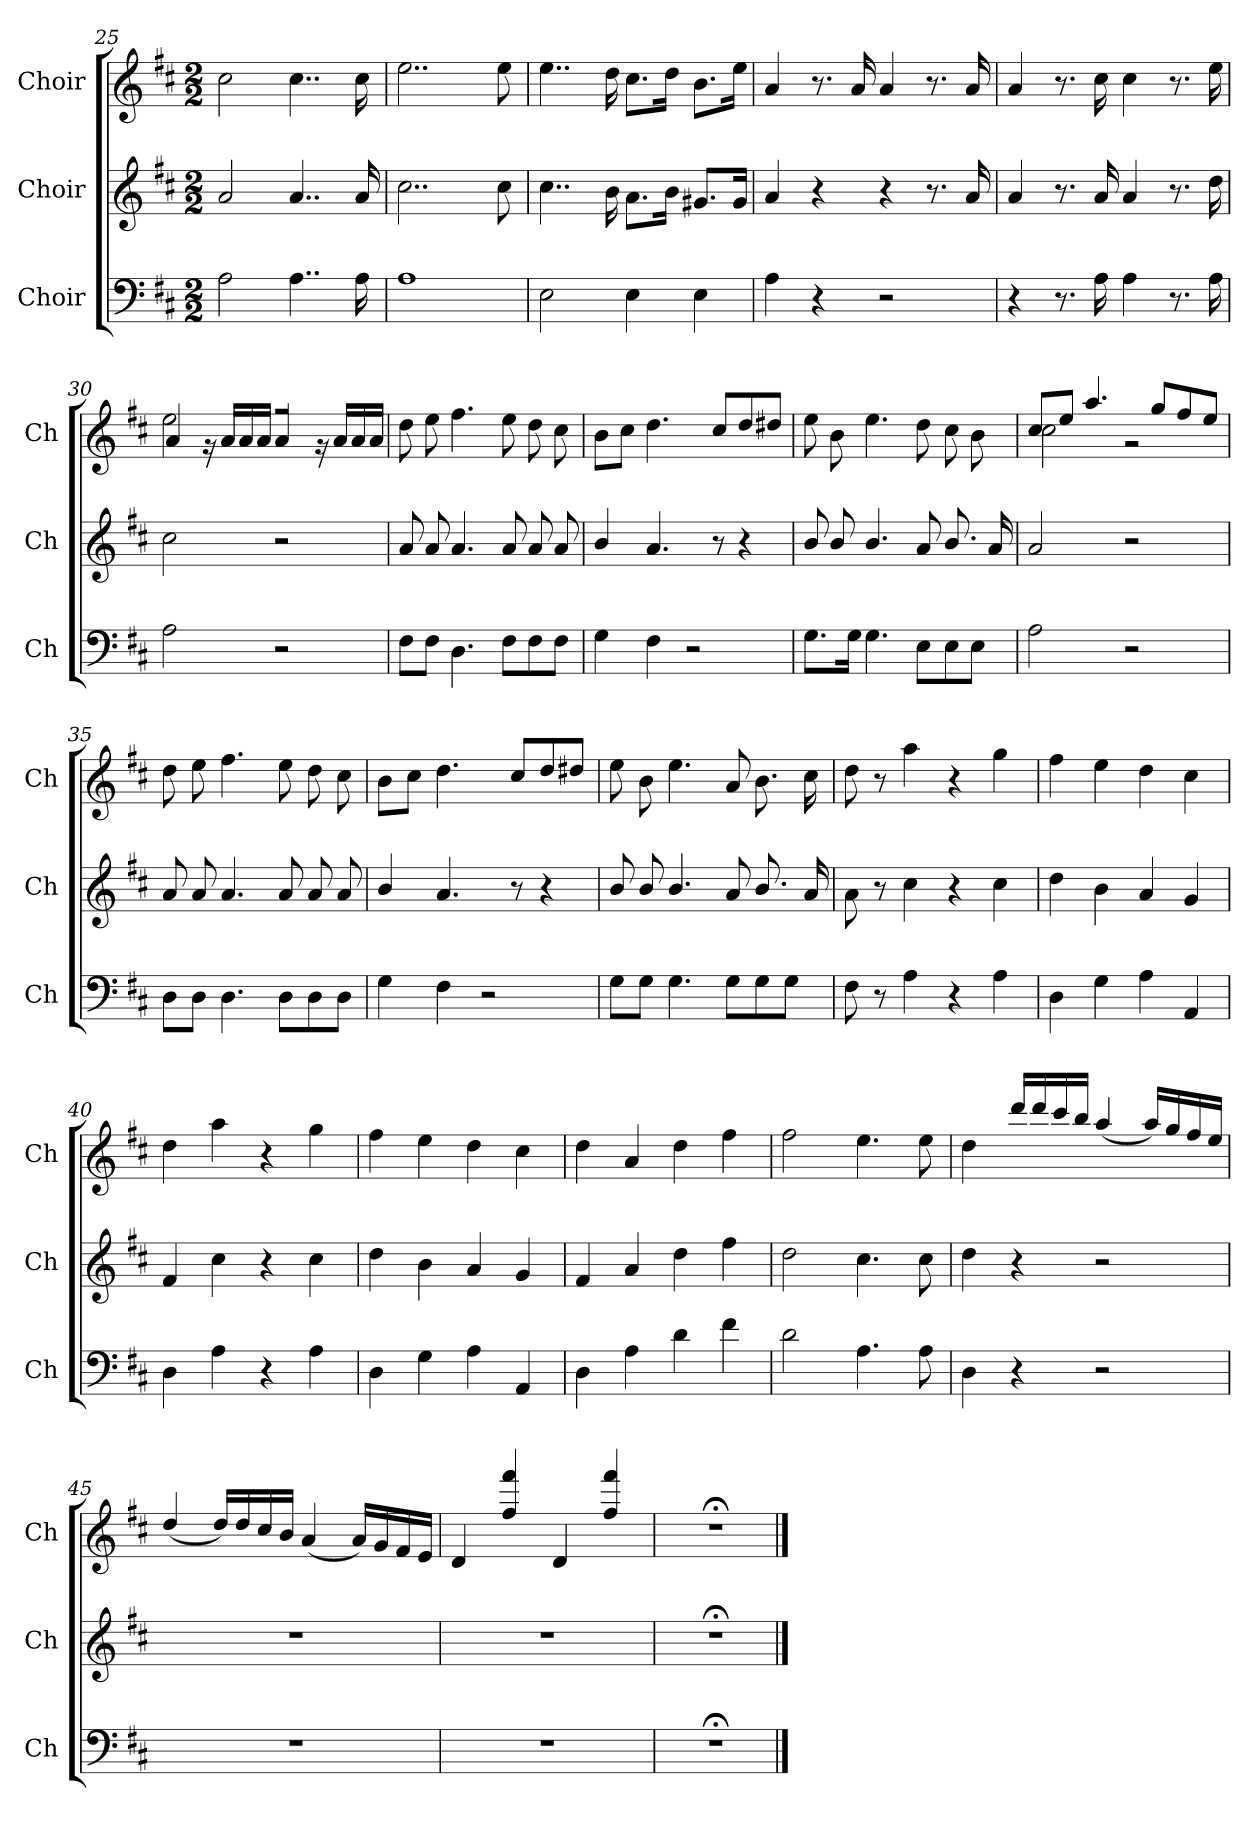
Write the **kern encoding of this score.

**kern	**kern	**kern
*part3	*part2	*part1
*staff3	*staff2	*staff1
*I"Choir	*I"Choir	*I"Choir
*I'Ch	*I'Ch	*I'Ch
!!LO:LB:g=z
*clefF4	*clefG2	*clefG2
*k[f#c#]	*k[f#c#]	*k[f#c#]
*M2/2	*M2/2	*M2/2
=25	=25	=25
2A\	2a/	2cc#\
4..A\	4..a/	4..cc#\
16A\	16a/	16cc#\
=26	=26	=26
1A	2..cc#\	2..ee\
.	8cc#\	8ee\
=27	=27	=27
2E\	4..cc#\	4..ee\
.	16b\	16dd\
4E\	8.a\L	8.cc#\L
.	16b\Jk	16dd\Jk
4E\	8.g#X/L	8.b\L
.	16g#/Jk	16ee\Jk
=28	=28	=28
4A\	4a/	4a/
4r	4r	8.r
.	.	16a/
2r	4r	4a/
.	8.r	8.r
.	16a/	16a/
=29	=29	=29
4r	4a/	4a/
8.r	8.r	8.r
16A\	16a/	16cc#\
4A\	4a/	4cc#\
8.r	8.r	8.r
16A\	16dd\	16ee\
!!LO:LB:g=z
=30	=30	=30
*	*	*^
2A\	2cc#\	2ee\	4a!/
.	.	.	16r
.	.	.	16a!/LL
.	.	.	16a!/
.	.	.	16a!/JJ
2r	2r	2r	4a!/
.	.	.	16r
.	.	.	16a!/LL
.	.	.	16a!/
.	.	.	16a!/JJ
*	*	*v	*v
=31	=31	=31
8F#\L	8a/	8dd\
8F#\J	8a/	8ee\
4.D\	4.a/	4.ff#\
8F#\L	8a/	8ee\
8F#\	8a/	8dd\
8F#\J	8a/	8cc#\
=32	=32	=32
4G\	4b/	8b\L
.	.	8cc#\J
4F#\	4.a/	4.dd\
2r	.	.
.	8r	8cc#!/L
.	4r	8dd!/
.	.	8dd#X!/J
=33	=33	=33
8.G\L	8b/	8ee\
.	8b/	8b\
16G\Jk	.	.
4.G\	4.b/	4.ee\
8E\L	8a/	8dd\
8E\	8.b/	8cc#\
8E\J	.	8b\
.	16a/	.
!!LO:LB:g=z
=34	=34	=34
*	*	*^
2A\	2a/	8cc#!/L	2cc#\
.	.	8ee!/J	.
.	.	4.aa!/	.
2r	2r	.	2r
.	.	8gg!/L	.
.	.	8ff#!/	.
.	.	8ee!/J	.
*	*	*v	*v
=35	=35	=35
8D\L	8a/	8dd\
8D\J	8a/	8ee\
4.D\	4.a/	4.ff#\
8D\L	8a/	8ee\
8D\	8a/	8dd\
8D\J	8a/	8cc#\
=36	=36	=36
4G\	4b/	8b\L
.	.	8cc#\J
4F#\	4.a/	4.dd\
2r	.	.
.	8r	8cc#!/L
.	4r	8dd!/
.	.	8dd#X!/J
=37	=37	=37
8G\L	8b/	8ee\
8G\J	8b/	8b\
4.G\	4.b/	4.ee\
8G\L	8a/	8a/
8G\	8.b/	8.b\
8G\J	.	.
.	16a/	16cc#\
!!LO:PB:g=z
=38	=38	=38
8F#\	8a\	8dd\
8r	8r	8r
4A\	4cc#\	4aa\
4r	4r	4r
4A\	4cc#\	4gg\
=39	=39	=39
4D\	4dd\	4ff#\
4G\	4b\	4ee\
4A\	4a/	4dd\
4AA/	4g/	4cc#\
=40	=40	=40
4D\	4f#/	4dd\
4A\	4cc#\	4aa\
4r	4r	4r
4A\	4cc#\	4gg\
=41	=41	=41
4D\	4dd\	4ff#\
4G\	4b\	4ee\
4A\	4a/	4dd\
4AA/	4g/	4cc#\
=42	=42	=42
4D\	4f#/	4dd\
4A\	4a/	4a/
4d\	4dd\	4dd\
4f#\	4ff#\	4ff#\
=43	=43	=43
2d\	2dd\	2ff#\
4.A\	4.cc#\	4.ee\
8A\	8cc#\	8ee\
!!LO:LB:g=z
=44	=44	=44
4D\	4dd\	4dd\
4r	4r	16ddd!/LL
.	.	16ddd!/
.	.	16ccc#!/
.	.	16bb!/JJ
2r	2r	(<4aa!/
.	.	16aa!/LL)
.	.	16gg!/
.	.	16ff#!/
.	.	16ee!/JJ
=45	=45	=45
1r	1r	(<4dd!/
.	.	16dd!/LL)
.	.	16dd!/
.	.	16cc#!/
.	.	16b!/JJ
.	.	(<4a!/
.	.	16a!/LL)
.	.	16g!/
.	.	16f#!/
.	.	16e!/JJ
=46	=46	=46
1r	1r	4d!/
.	.	4ff#!/ 4fff#!/
.	.	4d!/
.	.	4ff#!/ 4fff#!/
=47	=47	=47
1r;<	1r;<	1r;<
==	==	==
*-	*-	*-
